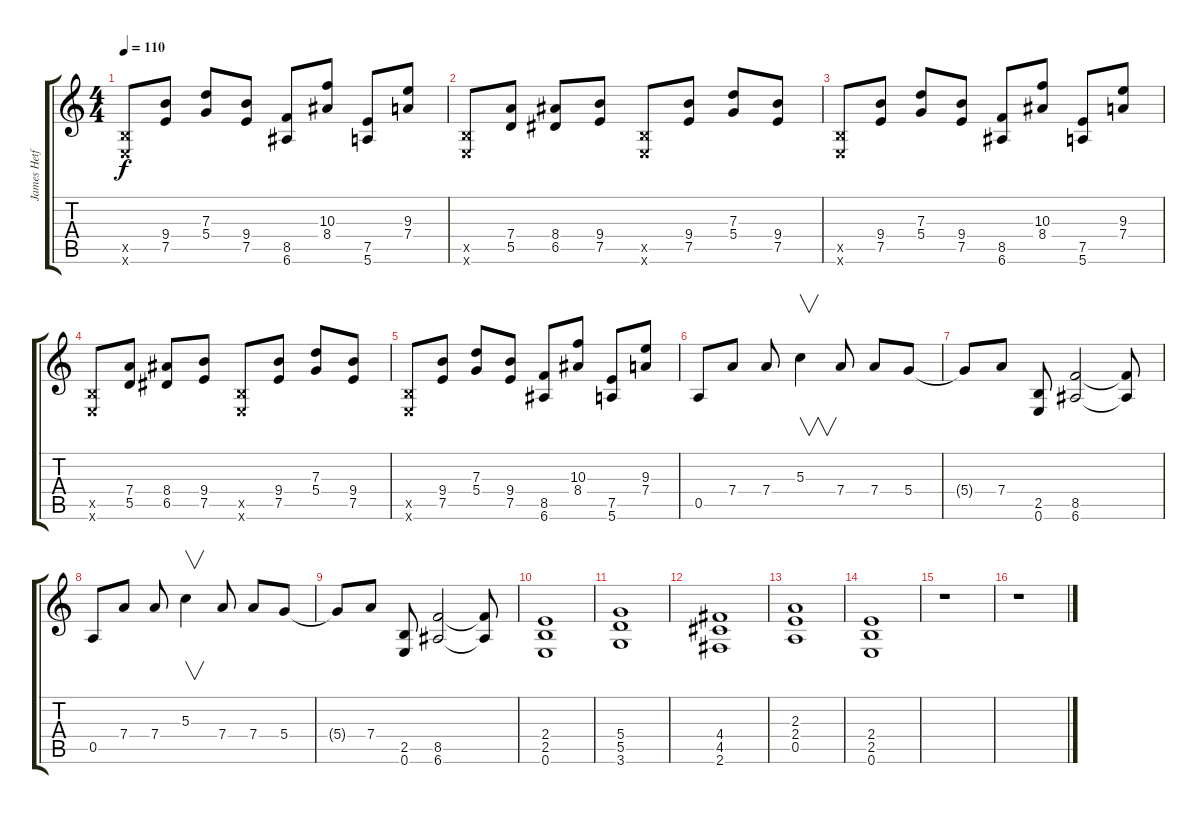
\track ("James Hetfield" "James Hetf") {instrument distortionguitar}
\staff {score tabs}
\tuning (E4 B3 G3 D3 A2 E2) {hide}
\ts (4 4)
\tempo 110
\clef g2
\ks c
(2.5{x} 0.6{x}).8{dy f} (9.4 7.5).8 (7.3 5.4).8 (9.4 7.5).8 (8.5 6.6).8 (10.3 8.4).8 (7.5 5.6).8 (9.3 7.4).8 |
(2.5{x} 0.6{x}).8 (7.4 5.5).8 (8.4 6.5).8 (9.4 7.5).8 (2.5{x} 0.6{x}).8 (9.4 7.5).8 (7.3 5.4).8 (9.4 7.5).8 |
(2.5{x} 0.6{x}).8 (9.4 7.5).8 (7.3 5.4).8 (9.4 7.5).8 (8.5 6.6).8 (10.3 8.4).8 (7.5 5.6).8 (9.3 7.4).8 |
(2.5{x} 0.6{x}).8 (7.4 5.5).8 (8.4 6.5).8 (9.4 7.5).8 (2.5{x} 0.6{x}).8 (9.4 7.5).8 (7.3 5.4).8 (9.4 7.5).8 |
(2.5{x} 0.6{x}).8 (9.4 7.5).8 (7.3 5.4).8 (9.4 7.5).8 (8.5 6.6).8 (10.3 8.4).8 (7.5 5.6).8 (9.3 7.4).8 |
0.5.8 7.4.8 7.4.8 5.3.4{v} 7.4.8 7.4.8 5.4.8 |
5.4{t}.8 7.4.8 (2.5 0.6).8 (8.5 6.6).2 (8.5{t} 6.6{t}).8 |
0.5.8 7.4.8 7.4.8 5.3.4{v} 7.4.8 7.4.8 5.4.8 |
5.4{t}.8 7.4.8 (2.5 0.6).8 (8.5 6.6).2 (8.5{t} 6.6{t}).8 |
(2.4 2.5 0.6).1 |
(5.4 5.5 3.6).1 |
(4.4 4.5 2.6).1 |
(2.3 2.4 0.5).1 |
(2.4 2.5 0.6).1 |
r.1 |
r.1
